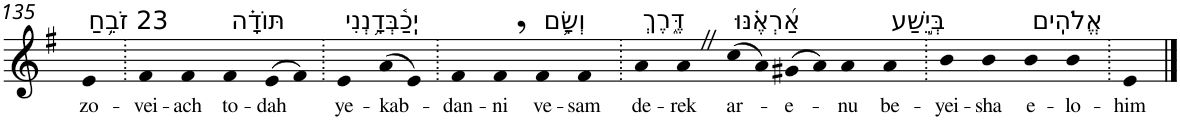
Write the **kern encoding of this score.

**kern	**text
*part1	*part1
*staff1	*staff1
*I"Piano	*
*I'Pno	*
!!LO:PB:g=z
*clefG2	*
*k[f#]	*
*G:	*
=135	=135
!LO:TX:a:t=23 זֹבֵ֥חַ	!
!	!LO:LY:b
4e	zo-
=136.	=136.
!	!LO:LY:b
4f#	-vei-
!	!LO:LY:b
4f#	-ach
!LO:TX:a:t=תּוֹדָ֗ה	!
!	!LO:LY:b
4f#	to-
!	!LO:LY:b
(>8e	-dah
8f#)	.
=137.	=137.
!LO:TX:a:t=יְֽכַ֫בְּדָ֥נְנִי	!
!	!LO:LY:b
4e	ye-
!	!LO:LY:b
(>8a	-kab-
8e)	.
=138.	=138.
!	!LO:LY:b
4f#	-dan-
!	!LO:LY:b
4f#,	-ni
!LO:TX:a:t=וְשָׂ֥ם	!
!	!LO:LY:b
4f#	ve-
!	!LO:LY:b
4f#	-sam
=139.	=139.
!LO:TX:a:t=דֶּ֑רֶךְ	!
!	!LO:LY:b
4a	de-
!	!LO:LY:b
4aZ	-rek
!LO:TX:a:t=אַ֝רְאֶ֗נּוּ	!
!	!LO:LY:b
(>8cc	ar-
8a)	.
!	!LO:LY:b
(>8g#X	-e-
8a)	.
!	!LO:LY:b
4a	-nu
!LO:TX:a:t=בְּיֵ֣שַׁע	!
!	!LO:LY:b
4a	be-
=140.	=140.
!	!LO:LY:b
4b	-yei-
!	!LO:LY:b
4b	-sha
!LO:TX:a:t=אֱלֹהִֽים	!
!	!LO:LY:b
4b	e-
!	!LO:LY:b
4b	-lo-
=141.	=141.
!	!LO:LY:b
4e	-him
==	==
*-	*-
